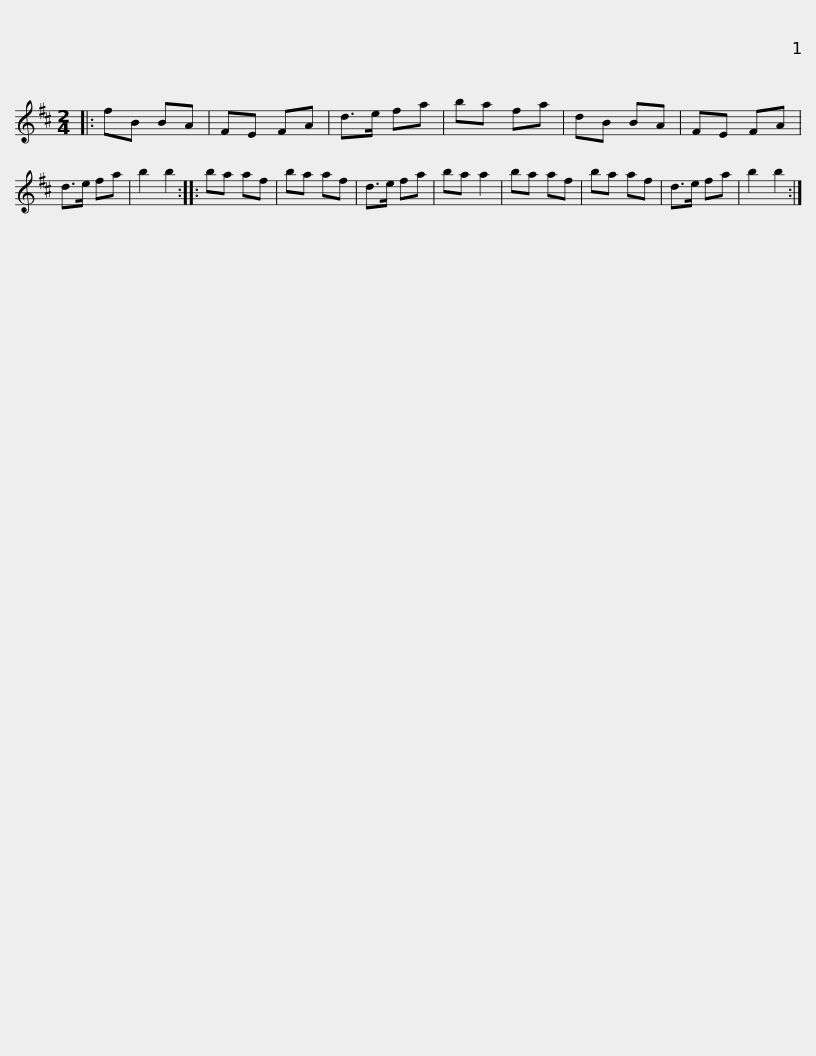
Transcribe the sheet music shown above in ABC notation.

X:1
L:1/8
M:2/4
I:linebreak $
K:Bmin
V:1 treble
V:1
|: fB BA | FE FA | d>e fa | ba fa | dB BA | %5
 FE FA | d>e fa | b2 b2 :: ba af |$ ba af | %10
 d>e fa | ba a2 | ba af | ba af | d>e fa | %15
 b2 b2 :| %16
